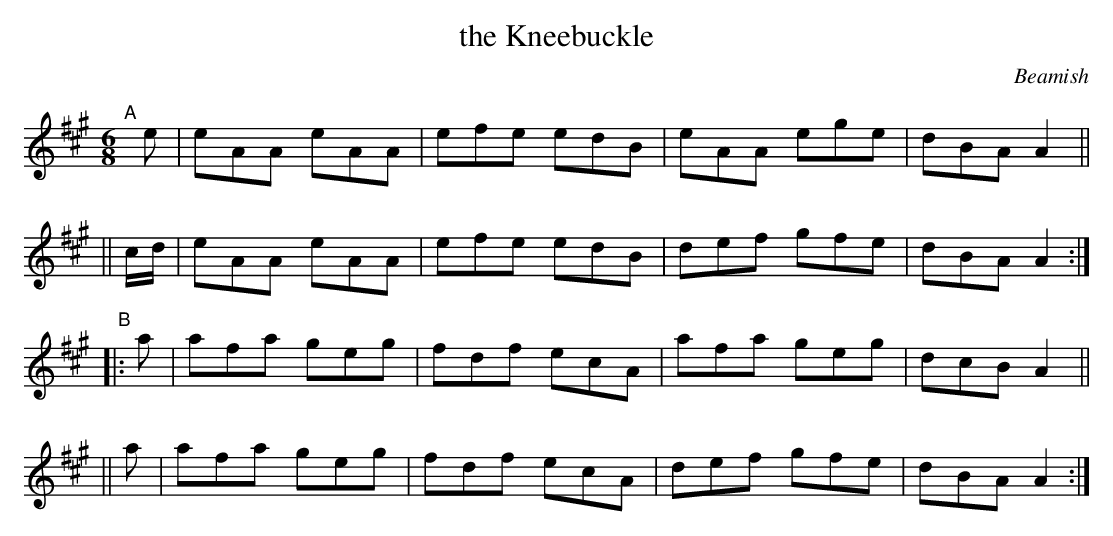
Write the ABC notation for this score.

X:1
T: the Kneebuckle
O: Beamish
M: 6/8
L: 1/8
K: A
"^A"\
[|]  e  | eAA eAA | efe edB | eAA ege | dBA A2 ||
|| c/d/ | eAA eAA | efe edB | def gfe | dBA A2 :|
"^B"\
|: a | afa geg | fdf ecA | afa geg | dcB A2 ||
|| a | afa geg | fdf ecA | def gfe | dBA A2 :|
